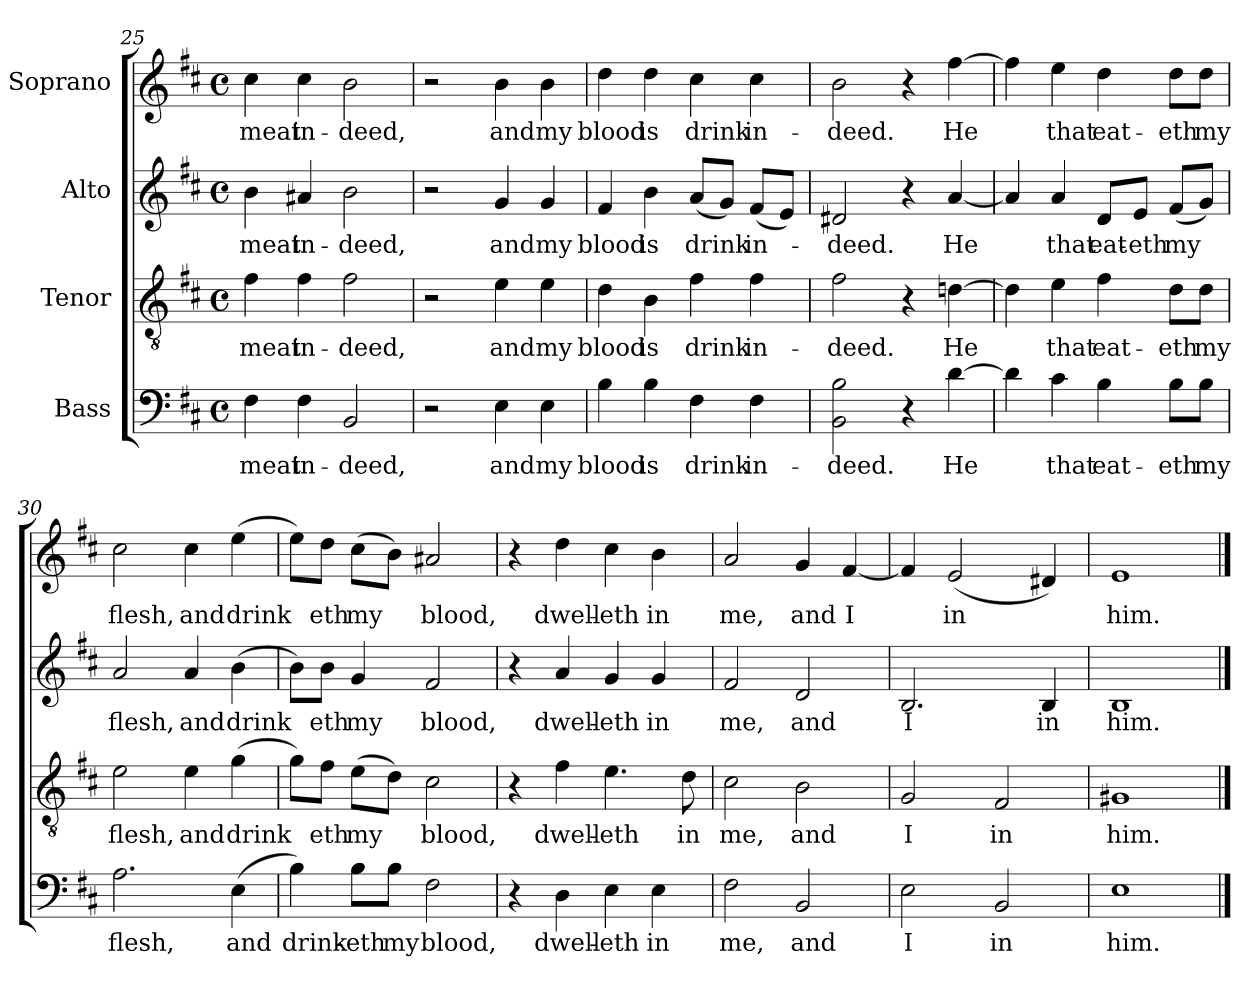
**kern	**text	**kern	**text	**kern	**text	**kern	**text
*part4	*part4	*part3	*part3	*part2	*part2	*part1	*part1
*staff4	*staff4	*staff3	*staff3	*staff2	*staff2	*staff1	*staff1
*I"Bass	*	*I"Tenor	*	*I"Alto	*	*I"Soprano	*
*clefF4	*	*clefGv2	*	*clefG2	*	*clefG2	*
*k[f#c#]	*	*k[f#c#]	*	*k[f#c#]	*	*k[f#c#]	*
*D:	*	*D:	*	*D:	*	*D:	*
*M4/4	*	*M4/4	*	*M4/4	*	*M4/4	*
*met(c)	*	*met(c)	*	*met(c)	*	*met(c)	*
=25	=25	=25	=25	=25	=25	=25	=25
!	!LO:LY:b	!	!LO:LY:b	!	!LO:LY:b	!	!LO:LY:b
4F#\	meat	4f#\	meat	4b\	meat	4cc#\	meat
!	!LO:LY:b	!	!LO:LY:b	!	!LO:LY:b	!	!LO:LY:b
4F#\	in-	4f#\	in-	4a#X/	in-	4cc#\	in-
!	!LO:LY:b	!	!LO:LY:b	!	!LO:LY:b	!	!LO:LY:b
2BB/	-deed,	2f#\	-deed,	2b\	-deed,	2b\	-deed,
=26	=26	=26	=26	=26	=26	=26	=26
2r	.	2r	.	2r	.	2r	.
!	!LO:LY:b	!	!LO:LY:b	!	!LO:LY:b	!	!LO:LY:b
4E\	and	4e\	and	4g/	and	4b\	and
!	!LO:LY:b	!	!LO:LY:b	!	!LO:LY:b	!	!LO:LY:b
4E\	my	4e\	my	4g/	my	4b\	my
=27	=27	=27	=27	=27	=27	=27	=27
!	!LO:LY:b	!	!LO:LY:b	!	!LO:LY:b	!	!LO:LY:b
4B\	blood	4d\	blood	4f#/	blood	4dd\	blood
!	!LO:LY:b	!	!LO:LY:b	!	!LO:LY:b	!	!LO:LY:b
4B\	is	4B\	is	4b\	is	4dd\	is
!	!LO:LY:b	!	!LO:LY:b	!	!LO:LY:b	!	!LO:LY:b
4F#\	drink	4f#\	drink	(<8a/L	drink	4cc#\	drink
.	.	.	.	8g/J)	.	.	.
!	!LO:LY:b	!	!LO:LY:b	!	!LO:LY:b	!	!LO:LY:b
4F#\	in-	4f#\	in-	(<8f#/L	in-	4cc#\	in-
.	.	.	.	8e/J)	.	.	.
!!LO:LB:g=z
=28	=28	=28	=28	=28	=28	=28	=28
!	!LO:LY:b	!	!LO:LY:b	!	!LO:LY:b	!	!LO:LY:b
2BB\ 2B\	-deed.	2f#\	-deed.	2d#X/	-deed.	2b\	-deed.
4r	.	4r	.	4r	.	4r	.
!	!LO:LY:b	!	!LO:LY:b	!	!LO:LY:b	!	!LO:LY:b
[4d\	He	[4dn\	He	[4a/	He	[4ff#\	He
=29	=29	=29	=29	=29	=29	=29	=29
4d\]	.	4d\]	.	4a/]	.	4ff#\]	.
!	!LO:LY:b	!	!LO:LY:b	!	!LO:LY:b	!	!LO:LY:b
4c#\	that	4e\	that	4a/	that	4ee\	that
!	!LO:LY:b	!	!LO:LY:b	!	!LO:LY:b	!	!LO:LY:b
4B\	eat-	4f#\	eat-	8d/L	eat-	4dd\	eat-
!	!	!	!	!	!LO:LY:b	!	!
.	.	.	.	8e/J	-eth	.	.
!	!LO:LY:b	!	!LO:LY:b	!	!LO:LY:b	!	!LO:LY:b
8B\L	-eth	8d\L	-eth	(<8f#/L	my	8dd\L	-eth
!	!LO:LY:b	!	!LO:LY:b	!	!	!	!LO:LY:b
8B\J	my	8d\J	my	8g/J)	.	8dd\J	my
=30	=30	=30	=30	=30	=30	=30	=30
!	!LO:LY:b	!	!LO:LY:b	!	!LO:LY:b	!	!LO:LY:b
2.A\	flesh,	2e\	flesh,	2a/	flesh,	2cc#\	flesh,
!	!	!	!LO:LY:b	!	!LO:LY:b	!	!LO:LY:b
.	.	4e\	and	4a/	and	4cc#\	and
!	!LO:LY:b	!	!LO:LY:b	!	!LO:LY:b	!	!LO:LY:b
(>4E\	and	(>4g\	drink	(>4b\	drink	(>4ee\	drink
=31	=31	=31	=31	=31	=31	=31	=31
!	!LO:LY:b	!	!	!	!	!	!
4B\)	drink-	8g\L)	.	8b\L)	.	8ee\L)	.
!	!	!	!LO:LY:b	!	!LO:LY:b	!	!LO:LY:b
.	.	8f#\J	eth	8b\J	eth	8dd\J	eth
!	!LO:LY:b	!	!LO:LY:b	!	!LO:LY:b	!	!LO:LY:b
8B\L	-eth	(>8e\L	my	4g/	my	(>8cc#\L	my
!	!LO:LY:b	!	!	!	!	!	!
8B\J	my	8d\J)	.	.	.	8b\J)	.
!	!LO:LY:b	!	!LO:LY:b	!	!LO:LY:b	!	!LO:LY:b
2F#\	blood,	2c#\	blood,	2f#/	blood,	2a#X/	blood,
!!LO:LB:g=z
=32	=32	=32	=32	=32	=32	=32	=32
4r	.	4r	.	4r	.	4r	.
!	!LO:LY:b	!	!LO:LY:b	!	!LO:LY:b	!	!LO:LY:b
4D\	dwell-	4f#\	dwell-	4a/	dwell-	4dd\	dwell-
!	!LO:LY:b	!	!LO:LY:b	!	!LO:LY:b	!	!LO:LY:b
4E\	-eth	4.e\	-eth	4g/	-eth	4cc#\	-eth
!	!LO:LY:b	!	!	!	!LO:LY:b	!	!LO:LY:b
4E\	in	.	.	4g/	in	4b\	in
!	!	!	!LO:LY:b	!	!	!	!
.	.	8d\	in	.	.	.	.
=33	=33	=33	=33	=33	=33	=33	=33
!	!LO:LY:b	!	!LO:LY:b	!	!LO:LY:b	!	!LO:LY:b
2F#\	me,	2c#\	me,	2f#/	me,	2a/	me,
!	!LO:LY:b	!	!LO:LY:b	!	!LO:LY:b	!	!LO:LY:b
2BB/	and	2B\	and	2d/	and	4g/	and
!	!	!	!	!	!	!	!LO:LY:b
.	.	.	.	.	.	[4f#/	I
=34	=34	=34	=34	=34	=34	=34	=34
!	!LO:LY:b	!	!LO:LY:b	!	!LO:LY:b	!	!
2E\	I	2G/	I	2.B/	I	4f#/]	.
!	!	!	!	!	!	!	!LO:LY:b
.	.	.	.	.	.	(<2e/	in
!	!LO:LY:b	!	!LO:LY:b	!	!	!	!
2BB/	in	2F#/	in	.	.	.	.
!	!	!	!	!	!LO:LY:b	!	!
.	.	.	.	4B/	in	4d#X/)	.
=35	=35	=35	=35	=35	=35	=35	=35
!	!LO:LY:b	!	!LO:LY:b	!	!LO:LY:b	!	!LO:LY:b
1E	him.	1G#X	him.	1B	him.	1e	him.
==	==	==	==	==	==	==	==
*-	*-	*-	*-	*-	*-	*-	*-
